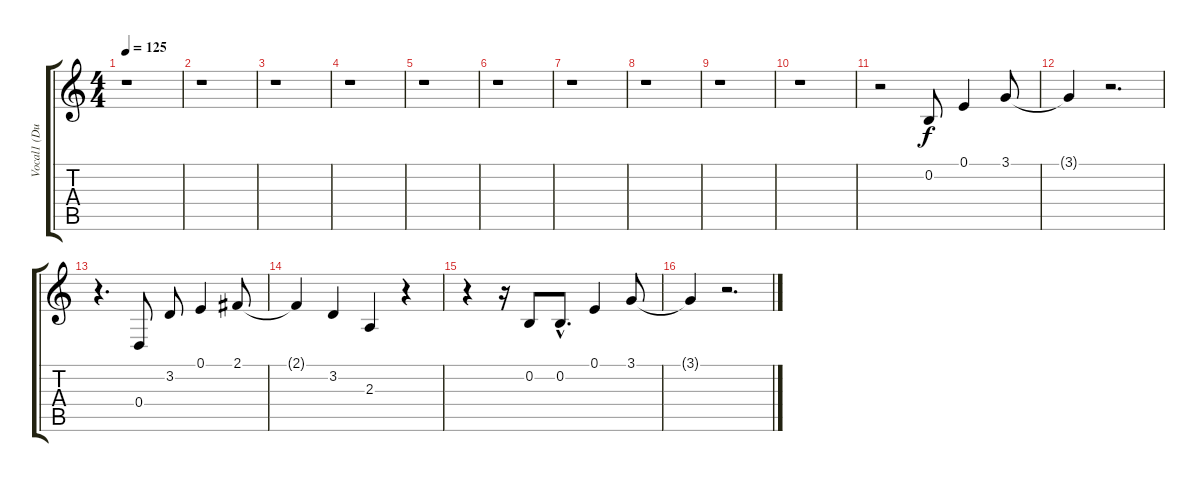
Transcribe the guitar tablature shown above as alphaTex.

\track ("Vocal1 (Dubbed in last verse)" "Vocal1 (Du") {instrument cello}
\staff {score tabs}
\tuning (E4 B3 G3 D3 A2 E2) {hide}
\ts (4 4)
\tempo 125
\clef g2
\ks c
r.1{dy f} |
r.1 |
r.1 |
r.1 |
r.1 |
r.1 |
r.1 |
r.1 |
r.1 |
r.1 |
r.2 0.2.8 0.1.4 3.1.8 |
3.1{t}.4 r.2{d} |
r.4{d} 0.4.8 3.2.8 0.1.4 2.1.8 |
2.1{t}.4 3.2.4 2.3.4 r.4 |
r.4 r.16 0.2.8 0.2{hac}.8{d} 0.1.4 3.1.8 |
3.1{t}.4 r.2{d}
